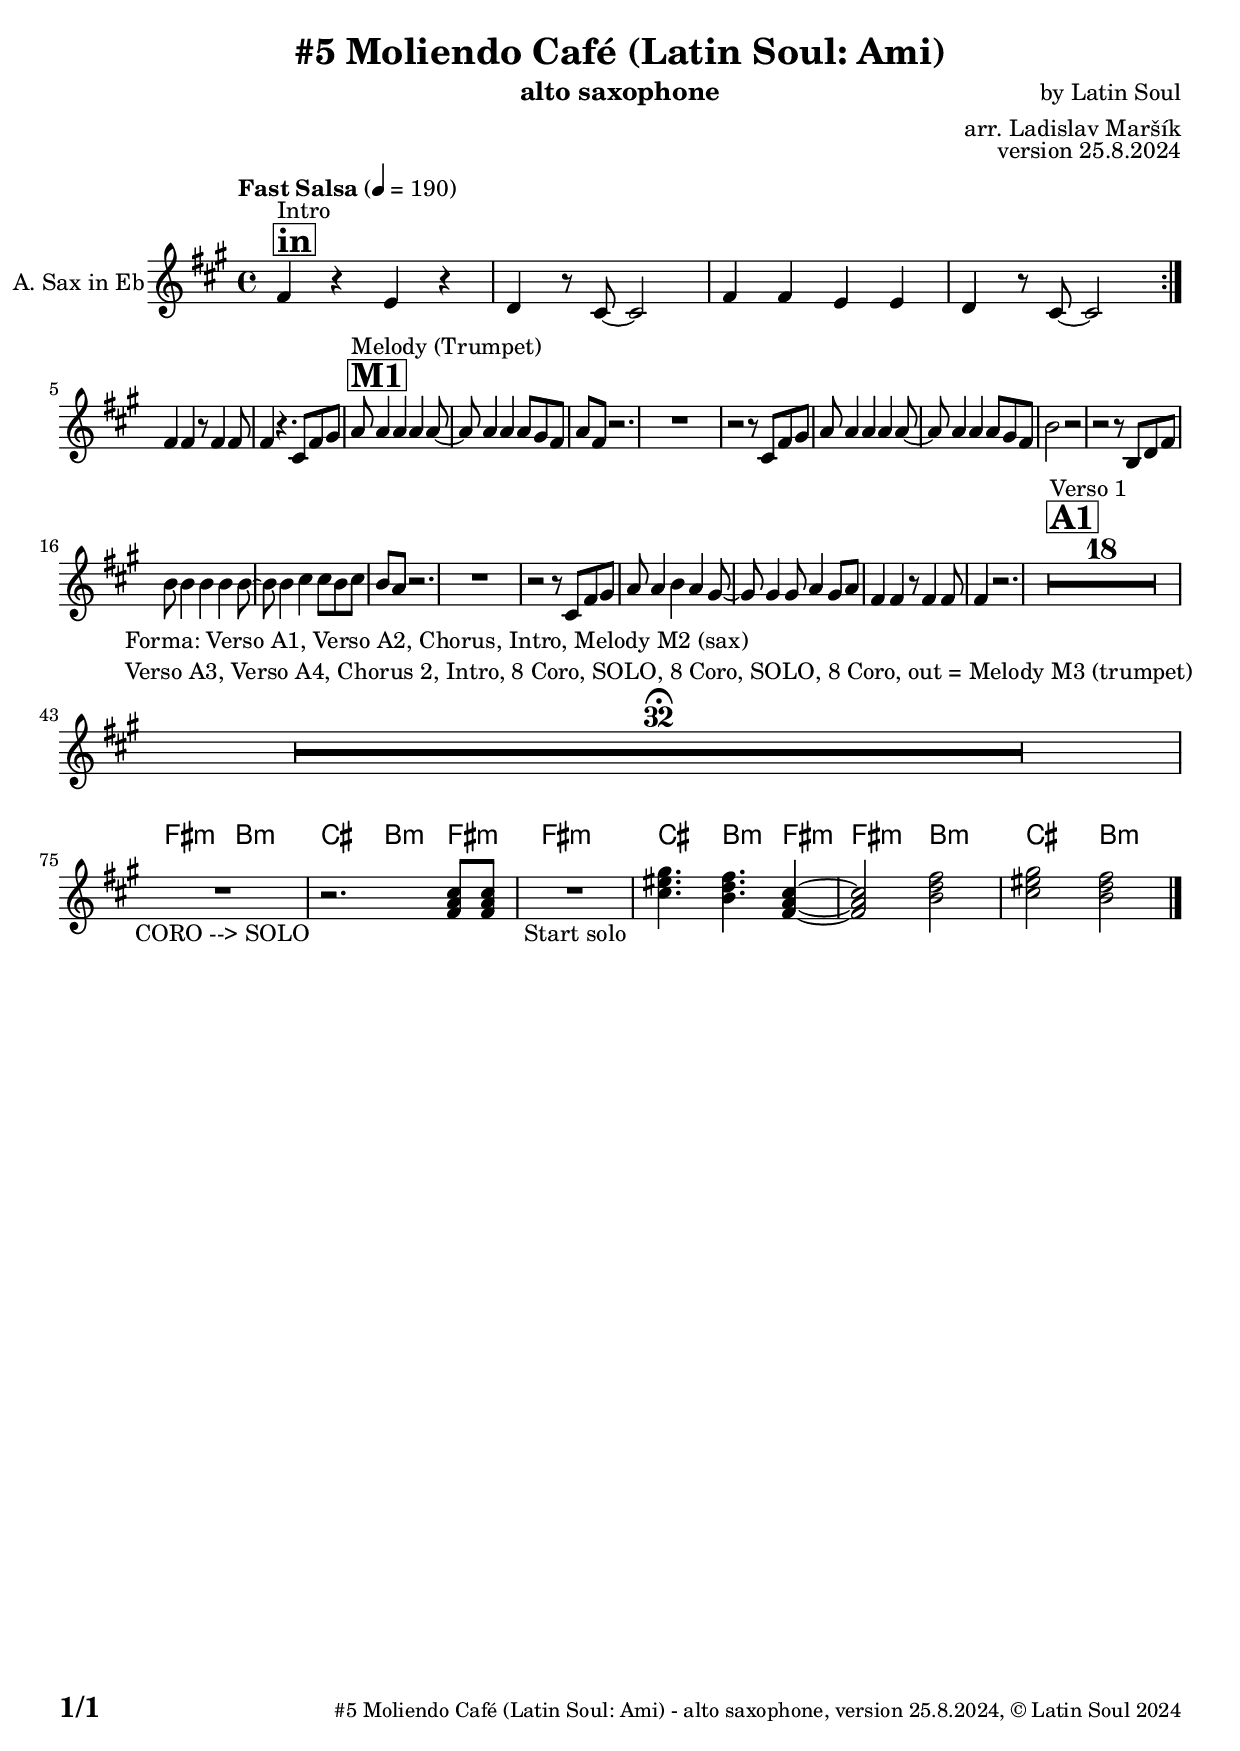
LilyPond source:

\version "2.24.4"

% Sheet revision 2022_09

\header {
  title = "#5 Moliendo Café (Latin Soul: Ami)"
  instrument = "alto saxophone"
  composer = "by Latin Soul"
  arranger = "arr. Ladislav Maršík"
  opus = "version 25.8.2024"
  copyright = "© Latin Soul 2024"
}

inst =
#(define-music-function
  (string)
  (string?)
  #{ <>^\markup \abs-fontsize #16 \bold \box #string #})

makePercent = #(define-music-function (note) (ly:music?)
                 (make-music 'PercentEvent 'length (ly:music-length note)))

#(define (test-stencil grob text)
   (let* ((orig (ly:grob-original grob))
          (siblings (ly:spanner-broken-into orig)) ; have we been split?
          (refp (ly:grob-system grob))
          (left-bound (ly:spanner-bound grob LEFT))
          (right-bound (ly:spanner-bound grob RIGHT))
          (elts-L (ly:grob-array->list (ly:grob-object left-bound 'elements)))
          (elts-R (ly:grob-array->list (ly:grob-object right-bound 'elements)))
          (break-alignment-L
           (filter
            (lambda (elt) (grob::has-interface elt 'break-alignment-interface))
            elts-L))
          (break-alignment-R
           (filter
            (lambda (elt) (grob::has-interface elt 'break-alignment-interface))
            elts-R))
          (break-alignment-L-ext (ly:grob-extent (car break-alignment-L) refp X))
          (break-alignment-R-ext (ly:grob-extent (car break-alignment-R) refp X))
          (num
           (markup text))
          (num
           (if (or (null? siblings)
                   (eq? grob (car siblings)))
               num
               (make-parenthesize-markup num)))
          (num (grob-interpret-markup grob num))
          (num-stil-ext-X (ly:stencil-extent num X))
          (num-stil-ext-Y (ly:stencil-extent num Y))
          (num (ly:stencil-aligned-to num X CENTER))
          (num
           (ly:stencil-translate-axis
            num
            (+ (interval-length break-alignment-L-ext)
               (* 0.5
                  (- (car break-alignment-R-ext)
                     (cdr break-alignment-L-ext))))
            X))
          (bracket-L
           (markup
            #:path
            0.1 ; line-thickness
            `((moveto 0.5 ,(* 0.5 (interval-length num-stil-ext-Y)))
              (lineto ,(* 0.5
                          (- (car break-alignment-R-ext)
                             (cdr break-alignment-L-ext)
                             (interval-length num-stil-ext-X)))
                      ,(* 0.5 (interval-length num-stil-ext-Y)))
              (closepath)
              (rlineto 0.0
                       ,(if (or (null? siblings) (eq? grob (car siblings)))
                            -1.0 0.0)))))
          (bracket-R
           (markup
            #:path
            0.1
            `((moveto ,(* 0.5
                          (- (car break-alignment-R-ext)
                             (cdr break-alignment-L-ext)
                             (interval-length num-stil-ext-X)))
                      ,(* 0.5 (interval-length num-stil-ext-Y)))
              (lineto 0.5
                      ,(* 0.5 (interval-length num-stil-ext-Y)))
              (closepath)
              (rlineto 0.0
                       ,(if (or (null? siblings) (eq? grob (last siblings)))
                            -1.0 0.0)))))
          (bracket-L (grob-interpret-markup grob bracket-L))
          (bracket-R (grob-interpret-markup grob bracket-R))
          (num (ly:stencil-combine-at-edge num X LEFT bracket-L 0.4))
          (num (ly:stencil-combine-at-edge num X RIGHT bracket-R 0.4)))
     num))

#(define-public (Measure_attached_spanner_engraver context)
   (let ((span '())
         (finished '())
         (event-start '())
         (event-stop '()))
     (make-engraver
      (listeners ((measure-counter-event engraver event)
                  (if (= START (ly:event-property event 'span-direction))
                      (set! event-start event)
                      (set! event-stop event))))
      ((process-music trans)
       (if (ly:stream-event? event-stop)
           (if (null? span)
               (ly:warning "You're trying to end a measure-attached spanner but you haven't started one.")
               (begin (set! finished span)
                 (ly:engraver-announce-end-grob trans finished event-start)
                 (set! span '())
                 (set! event-stop '()))))
       (if (ly:stream-event? event-start)
           (begin (set! span (ly:engraver-make-grob trans 'MeasureCounter event-start))
             (set! event-start '()))))
      ((stop-translation-timestep trans)
       (if (and (ly:spanner? span)
                (null? (ly:spanner-bound span LEFT))
                (moment<=? (ly:context-property context 'measurePosition) ZERO-MOMENT))
           (ly:spanner-set-bound! span LEFT
                                  (ly:context-property context 'currentCommandColumn)))
       (if (and (ly:spanner? finished)
                (moment<=? (ly:context-property context 'measurePosition) ZERO-MOMENT))
           (begin
            (if (null? (ly:spanner-bound finished RIGHT))
                (ly:spanner-set-bound! finished RIGHT
                                       (ly:context-property context 'currentCommandColumn)))
            (set! finished '())
            (set! event-start '())
            (set! event-stop '()))))
      ((finalize trans)
       (if (ly:spanner? finished)
           (begin
            (if (null? (ly:spanner-bound finished RIGHT))
                (set! (ly:spanner-bound finished RIGHT)
                      (ly:context-property context 'currentCommandColumn)))
            (set! finished '())))
       (if (ly:spanner? span)
           (begin
            (ly:warning "I think there's a dangling measure-attached spanner :-(")
            (ly:grob-suicide! span)
            (set! span '())))))))

\layout {
  \context {
    \Staff
    \consists #Measure_attached_spanner_engraver
    \override MeasureCounter.font-encoding = #'latin1
    \override MeasureCounter.font-size = 0
    \override MeasureCounter.outside-staff-padding = 2
    \override MeasureCounter.outside-staff-horizontal-padding = #0
  }
}

repeatBracket = #(define-music-function
                  (parser location N note)
                  (number? ly:music?)
                  #{
                    \override Staff.MeasureCounter.stencil =
                    #(lambda (grob) (test-stencil grob #{ #(string-append(number->string N) "x") #} ))
                    \startMeasureCount
                    \repeat volta #N { $note }
                    \stopMeasureCount
                  #}
                  )

Sax = \new Voice
\transpose c a
\relative c {
      \set Staff.instrumentName = \markup {
    \center-align { "A. Sax in Eb" }
  }
  \set Staff.midiInstrument = "alto sax"
  \set Staff.midiMaximumVolume = #1.0

  \key a \minor
  \time 4/4
  \tempo "Fast Salsa" 4 = 190
  
  
             	  \inst "in"
    	s1*0 ^\markup { "Intro" }
    	
  \repeat volta 2 {
  a'4 r g r |
  f4 r8 e~ e2 |
    a4 a g g |
  f4 r8 e~ e2 | \break
  }
  a4 a r8 a4 a8 |
  a4 r4. e8 a b |
               	  \inst "M1"
    	s1*0 ^\markup { "Melody (Trumpet)" }
    	

  c8 c4 c c c8 ~ |
  c8 c4 c c8 b a |
  c a r2. |
  R1 |
  r2 r8 e8 a b |
    c8 c4 c c c8 ~ |
  c8 c4 c c8 b a |
  d2 r2 |
  r2 r8 d, f a |
  d8 d4 d d d8 ~ |
  d8 d4 e e8 d e |
  d c r2. |
  R1 |
  r2 r8 e,8 a b |
  c8 c4 d c b8 ~ |
  b b4 b8 c4 b8 c |
  a4 a4 r8 a4 a8 |
  a4 r2. |
  
    
             	  \inst "A1"
    	s1*0 ^\markup { "Verso 1" }
  R1*18  \break
  
   
   R1*32 \fermata ^\markup { \column { \line { "Forma: Verso A1, Verso A2, Chorus, Intro, Melody M2 (sax)" } \line { "Verso A3, Verso A4, Chorus 2, Intro, 8 Coro, SOLO, 8 Coro, SOLO, 8 Coro, out = Melody M3 (trumpet)" } } } \break
   
      \chordmode {
   R1 _\markup { "CORO --> SOLO" }
   r2.
 a,8:m a,:m 
   R1 _\markup { "Start solo" } |
e4. d4.:m a,4:m ~ |
 a,2:m d2:m  |
 e2 d2:m  |
      }
    
      \label #'lastPage
    \bar "|."
}

Chords =
\transpose c a
\chords {
  \set noChordSymbol = ""
  R1*74
  

 a,2:m d,2:m  |
 e,4. d,4.:m a4:m  |
  a1:m |
   e,4. d,4.:m a4:m  |
 a,2:m d,2:m  |
 e,2 d,2:m |
}

\score {
  <<
    \Chords
    \compressMMRests \new Staff \with {
      \consists "Volta_engraver"
    }
    {
      \Sax
    }
  >>
  \layout {
    \context {
      \Score
      \remove "Volta_engraver"
    }
  }
}

\paper {
  system-system-spacing =
  #'((basic-distance . 14)
     (minimum-distance . 10)
     (padding . 1)
     (stretchability . 60))
  between-system-padding = #2
  bottom-margin = 5\mm

  print-first-page-number = ##t
  oddHeaderMarkup = \markup \fill-line { " " }
  evenHeaderMarkup = \markup \fill-line { " " }
  oddFooterMarkup = \markup {
    \fill-line {
      \bold \fontsize #2
      \concat { \fromproperty #'page:page-number-string "/" \page-ref #'lastPage "0" "?" }

      \fontsize #-1
      \concat { \fromproperty #'header:title " - " \fromproperty #'header:instrument ", " \fromproperty #'header:opus ", " \fromproperty #'header:copyright }
    }
  }
  evenFooterMarkup = \markup {
    \fill-line {
      \fontsize #-1
      \concat { \fromproperty #'header:title " - " \fromproperty #'header:instrument ", " \fromproperty #'header:opus ", " \fromproperty #'header:copyright }

      \bold \fontsize #2
      \concat { \fromproperty #'page:page-number-string "/" \page-ref #'lastPage "0" "?" }
    }
  }
}